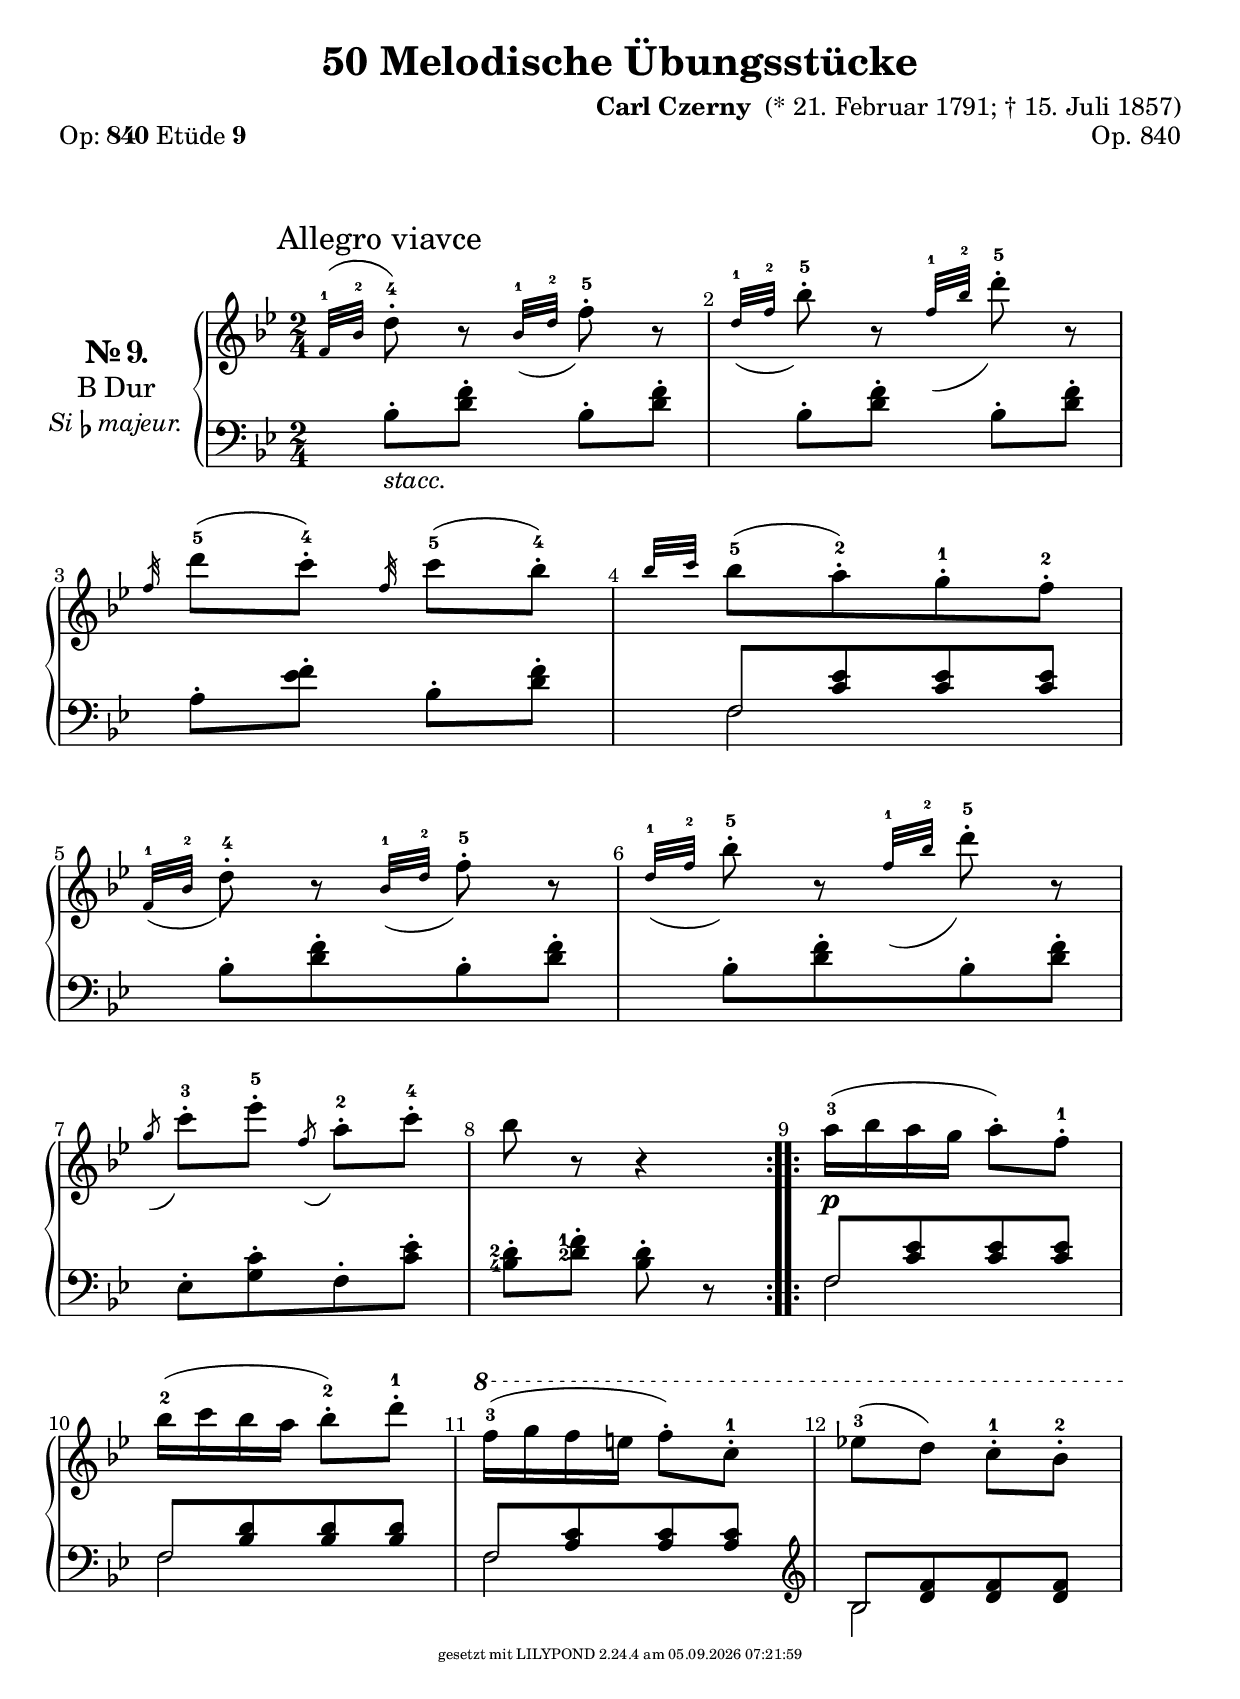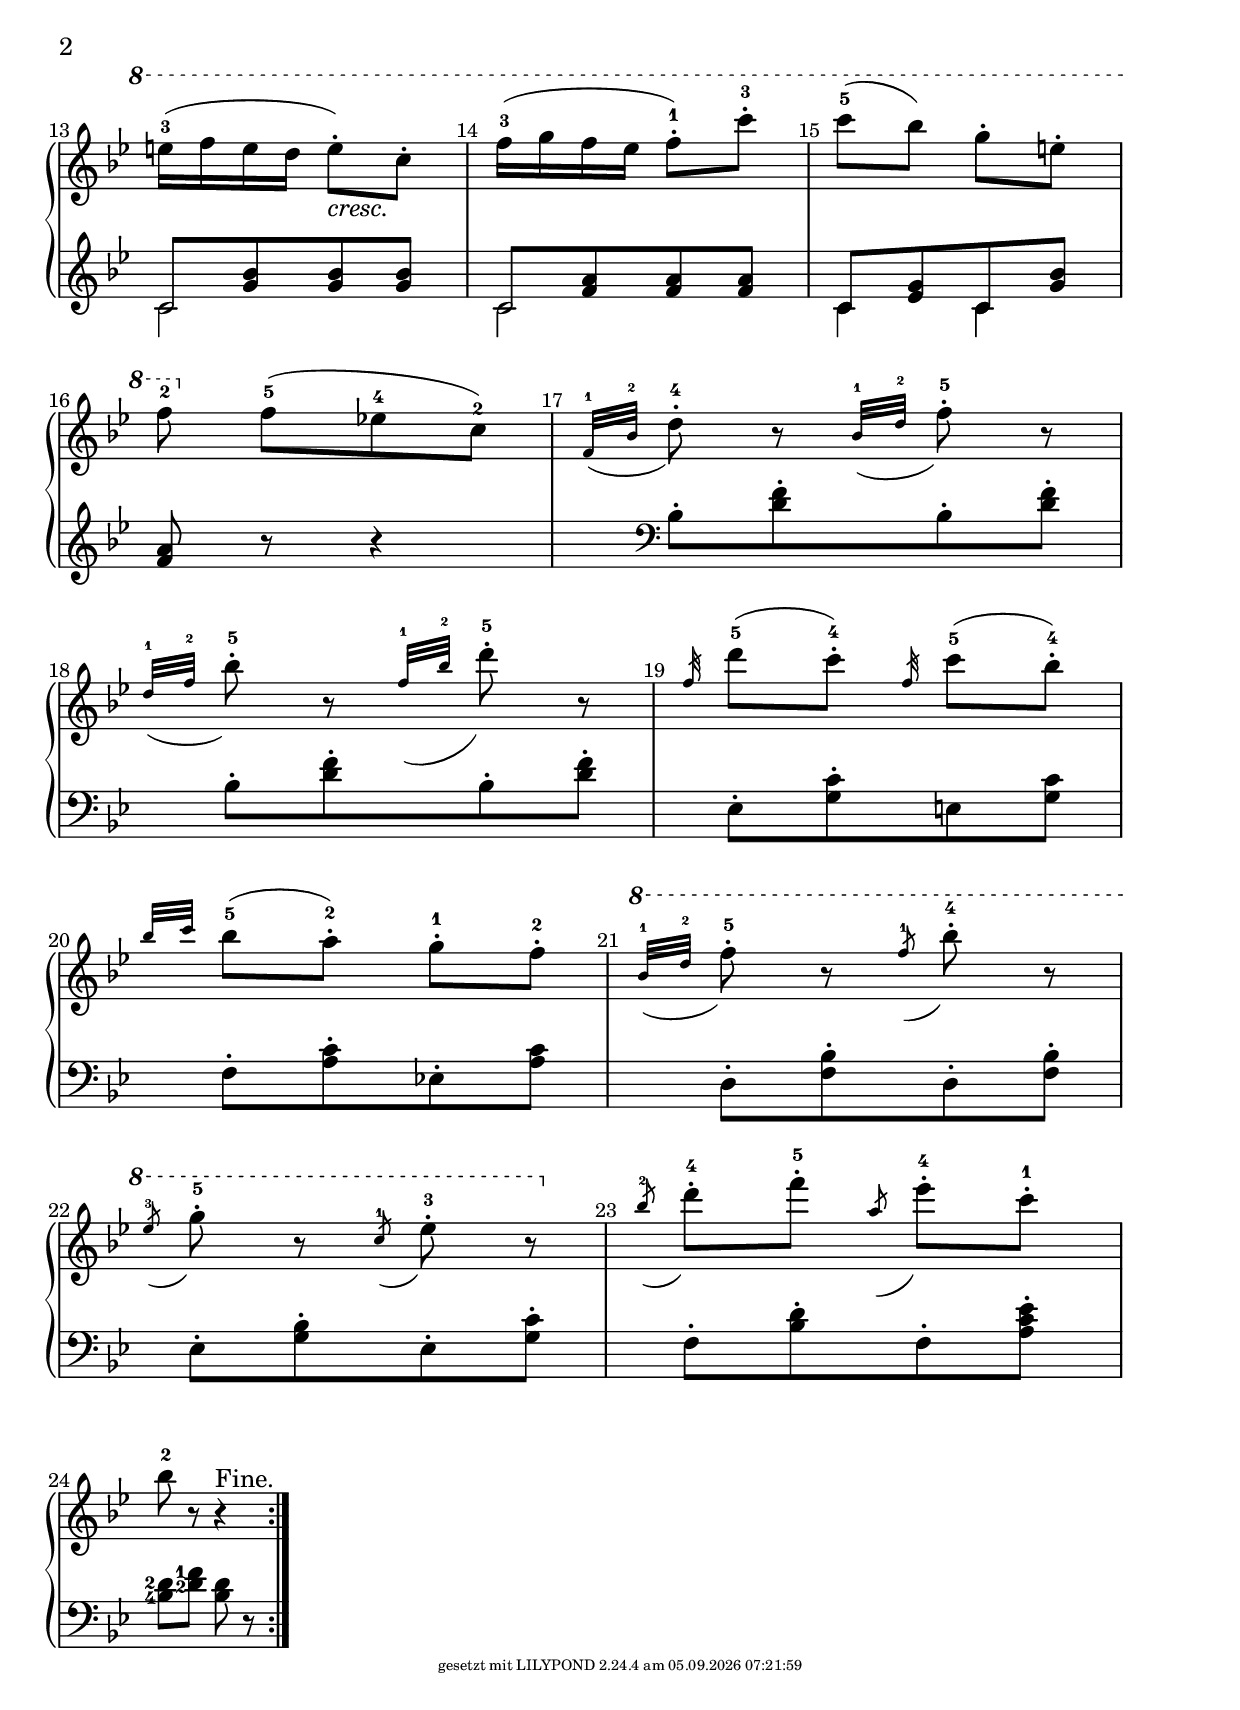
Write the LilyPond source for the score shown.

\version "2.19.37"

\language "deutsch"

\include "Papier+Layout.ly"

\header {
  composer            =       \markup { \bold "Carl Czerny" " (* 21. Februar 1791; † 15. Juli 1857)" }
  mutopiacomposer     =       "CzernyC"

  title               =       "50 Melodische Übungsstücke" %"50 Melodische Übungsstücke"
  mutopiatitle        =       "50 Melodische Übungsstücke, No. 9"

  opus                =       "Op. 840"
  piece               =       \markup { "Op:" \number \tiny 840 "Etüde" \number \tiny 9 }
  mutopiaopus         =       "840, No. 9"

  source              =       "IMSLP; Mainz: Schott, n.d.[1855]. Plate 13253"
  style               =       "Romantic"
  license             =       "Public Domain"
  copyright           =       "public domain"
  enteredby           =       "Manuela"
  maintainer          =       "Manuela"
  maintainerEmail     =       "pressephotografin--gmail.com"
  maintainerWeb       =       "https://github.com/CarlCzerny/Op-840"
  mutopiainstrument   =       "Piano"
}

\paper {
  left-margin = #10
  system-system-spacing.basic-distance = #8
  min-systems-per-page = #6
  top-margin = #10
}

RH= \relative c' {
  \time 2/4
  \key b \major
  \set Staff.explicitKeySignatureVisibility = #end-of-line-invisible
  \set Timing.beamExceptions = #'()
  \set Timing.baseMoment = #(ly:make-moment 1/8)
  \set Staff.beatStructure = #'(4 )  %% abhängig vom Takt
  \set fingeringOrientations = #'(left)     %% für Akkorde!
  \override Fingering.direction = #UP      %% für Einzelnoten!
  \override Fingering.padding = #0.8
  \override Fingering.staff-padding = #'()
  \override Fingering.avoid-slur = #'inside
  \override Slur.direction = #UP
  \mark \markup "Allegro viavce"

  \once \override Slur.positions = #'(2 . -2)
  \grace { f32-1 ( b-2 } d8-4-. ) r
  \once \override Slur.positions = #'(2 . 0)
  \grace { b32-1 ( d-2 } f8-5-. ) r
  \once \override Slur.positions = #'(2 . 0)
  \grace { d32-1 ( f-2 } b8-5-. ) r
  \grace { f32-1 ( b-2 } d8-5-. ) r
  \slashedGrace f,32 d'8-5 ( c-4-. )
  \slashedGrace f,32\noBeam c'8-5 ( b-4-. )
  \grace { b32 c } b8-5 ( a-2-. ) g-1-. f-2-.
  \once \override Slur.positions = #'(2 . -2)
  \grace { f,32-1 ( b-2 } d8-4-. ) r
  \once \override Slur.positions = #'(2 . 0)
  \grace { b32-1 ( d-2 } f8-5-. ) r
  \once \override Slur.positions = #'(2 . 0)
  \grace { d32-1 ( f-2 } b8-5-. ) r
  \grace { f32-1 ( b-2 } d8-5-. ) r
  \acciaccatura g,8 c-3-. es-5-.
  \acciaccatura f,8\noBeam a-2-. c-4-. b r8 r4
  \bar ":..:"
  \set Staff.beatStructure = #'(2 2 )
  a16-3 \p ( b a g a8-. ) f-1-.
  b16-2 ( c b a b8-2-. ) d-1-.
  \ottava #1
  f16-3 ( g f e f8-. ) c-1-.
  es!-3 ( d ) c-1-. b-2-.
  e16-3 ( f e d e8-._\markup \italic "cresc." ) c-.
  f16-3 ( g f es f8-1-. ) c'-3-.
  c-5 ( b ) g-. e-.
  f-2  \ottava #0 f,-5 [ ( es!-4 c-2 ) ]
  \once \override Slur.positions = #'(2 . -2)
  \grace { f,32-1 ( b-2 } d8-4-. ) r
  \once \override Slur.positions = #'(2 . 0)
  \grace { b32-1 ( d-2 } f8-5-. ) r
  \once \override Slur.positions = #'(2 . 0)
  \grace { d32-1 ( f-2 } b8-5-. ) r
  \grace { f32-1 ( b-2 } d8-5-. ) r
  \slashedGrace f,32 d'8-5 ( c-4-. )
  \slashedGrace f,32\noBeam c'8-5 ( b-4-. )
  \grace { b32 c } b8-5 ( a-2-. ) g-1-. f-2-.
  \ottava #1
  \once \override Slur.positions = #'(2 . 0)
  \grace { b32-1 ( d-2 } f8-5-. ) r
  \acciaccatura f-1 b-4-. r
  \acciaccatura es,-3 g-5-. r
  \acciaccatura c,-1 es-3-. r
  \ottava #0
  \acciaccatura b-2 d-4-. f-5-.
  \acciaccatura a, es'-4-. c-1-.
  b-2 r r4^\markup "Fine."
  %\offsetPositions #'(1 . 0)
  \key es \major
  %\set Staff.beatStructure = #'(4 )
  %\mark \markup { \bold "C moll." \italic "(Ut mineur)" }

  \once \override Voice.Slur #'positions = #'(2.8 . 0.6)

  \bar ":..:"
  \key es \major
  \bar ":..:"
}

LH = \relative c' {
  \clef bass
  \key b \major
  \set Staff.explicitKeySignatureVisibility = #end-of-line-invisible
  \set fingeringOrientations = #'(left) %% für Akkorde!
  \override Fingering.direction = #UP  %% für Einzelnoten!
  \override Fingering.padding = #0.2
  \override Fingering.staff-padding = #'()
  \override Fingering.avoid-slur = #'inside
  %\override Slur.direction = #UP
  \set Timing.beamExceptions = #'()
  \set Timing.baseMoment = #(ly:make-moment 1/8)
  \set Staff.beatStructure = #'(2 2 )  %% abhängig vom Takt

  \grace { s32 s32 }
  b8-._\markup { \italic "stacc." } < d f >-. b-. q-.
  b-. q-. b-. q-.
  a-. < es' f >-. b-. < d f >-.

  <<
    {
      \voiceOne
      \mergeDifferentlyHeadedOn
      \mergeDifferentlyDottedOn
      \set fingeringOrientations = #'(left)   %% Akkorde
      \override Fingering.direction = #UP %% Einzelnoten
      \override Fingering.padding = #0.2
      \override Fingering.staff-padding = #'()
      \override Fingering.avoid-slur = #'inside
      \override Slur.direction = #UP
      \set Timing.beamExceptions = #'()
      \set Timing.baseMoment = #(ly:make-moment 1/8)
      \set Staff.beatStructure = #'(4 4 )  %% abhängig vom Takt
      f,8 < c' es > q q
    } \\ {
      \voiceTwo
      \set fingeringOrientations = #'(left)   %% Akkorde
      \override Fingering.direction = #DOWN %% Einzelnoten
      \override Fingering.padding = #0.2
      \override Fingering.staff-padding = #'()
      \override Fingering.avoid-slur = #'inside
      \override Slur.direction = #DOWN
      \set Timing.beamExceptions = #'()
      \set Timing.baseMoment = #(ly:make-moment 1/8)
      \set Staff.beatStructure = #'(4 4 )  %% abhängig vom Takt
      f,2
    }
  >>
  b8-. < d f >-. b-. q-.
  b8-. < d f >-. b-. q-.
  es,-. < g c >-. f-. < c' es >-.
  < b-4 d-2 >-. < d-2 f-1 >-. < b d >-.\noBeam r
  <<
    {
      \voiceOne
      \mergeDifferentlyHeadedOn
      \mergeDifferentlyDottedOn
      \set fingeringOrientations = #'(left)   %% Akkorde
      \override Fingering.direction = #UP %% Einzelnoten
      \override Fingering.padding = #0.2
      \override Fingering.staff-padding = #'()
      \override Fingering.avoid-slur = #'inside
      \override Slur.direction = #UP
      \set Timing.beamExceptions = #'()
      \set Timing.baseMoment = #(ly:make-moment 1/8)
      \set Staff.beatStructure = #'(4 4 )  %% abhängig vom Takt
      f8 < c' es > q q
      f, < b d > q q
      f < a c > q q
      \clef treble
      b < d f > q q
      c < g' b > q q
      c, < f a > q q
      c < es g > c < g' b >
      < f a > b8\rest b4\rest

    } \\ {
      \voiceTwo
      \set fingeringOrientations = #'(left)   %% Akkorde
      \override Fingering.direction = #DOWN %% Einzelnoten
      \override Fingering.padding = #0.2
      \override Fingering.staff-padding = #'()
      \override Fingering.avoid-slur = #'inside
      \override Slur.direction = #DOWN
      \set Timing.beamExceptions = #'()
      \set Timing.baseMoment = #(ly:make-moment 1/8)
      \set Staff.beatStructure = #'(4 4 )  %% abhängig vom Takt
      f,2 f f
      b c c c4 c4
      %d4\rest_\markup "D.C. sino al fine."
    }
  >>
  \clef bass
  b8-. < d f >-. b-. q-.
  b8-. < d f >-. b-. q-.
  es,-. < g c >-. e q
  f-. < a c >-. es!-. q
  d-. < f b >-. d-. q-.
  es-. < g b >-. es-. < g c >-.
  f-. < b d >-. f-. < a c es >-.
  < b-4 d-2 > < d-2 f-1 > < b d >\noBeam r
}

\score
{
  \new PianoStaff \with {
    instrumentName = \markup {
      \center-column {
        \line {
          \bold \huge { "№" }
          \number 9.
        }
        \line \large { B Dur }
        \italic \line { Si \flat majeur. }
      }
    }
    shortInstrumentName = ""
  }
  <<
    \new Staff="Discant"
    \with
    {
      \consists "Bar_number_engraver"
      \override BarNumber.padding = #0
      \override BarNumber.self-alignment-X = #CENTER
      \override BarNumber.break-visibility = #end-of-line-invisible
      \override Slur.outside-staff-priority = #150
    }
    {
      <<
        \RH
      >>
    }
    \new Staff="Bass" {
      \LH
    }
  >>
  \layout {
    indent = #25
    ragged-last-bottom = ##t
    ragged-last = ##t
    ragged-right = ##f
    ragged-bottom = ##t
    line-width = #180
  }
  \midi { }
}
